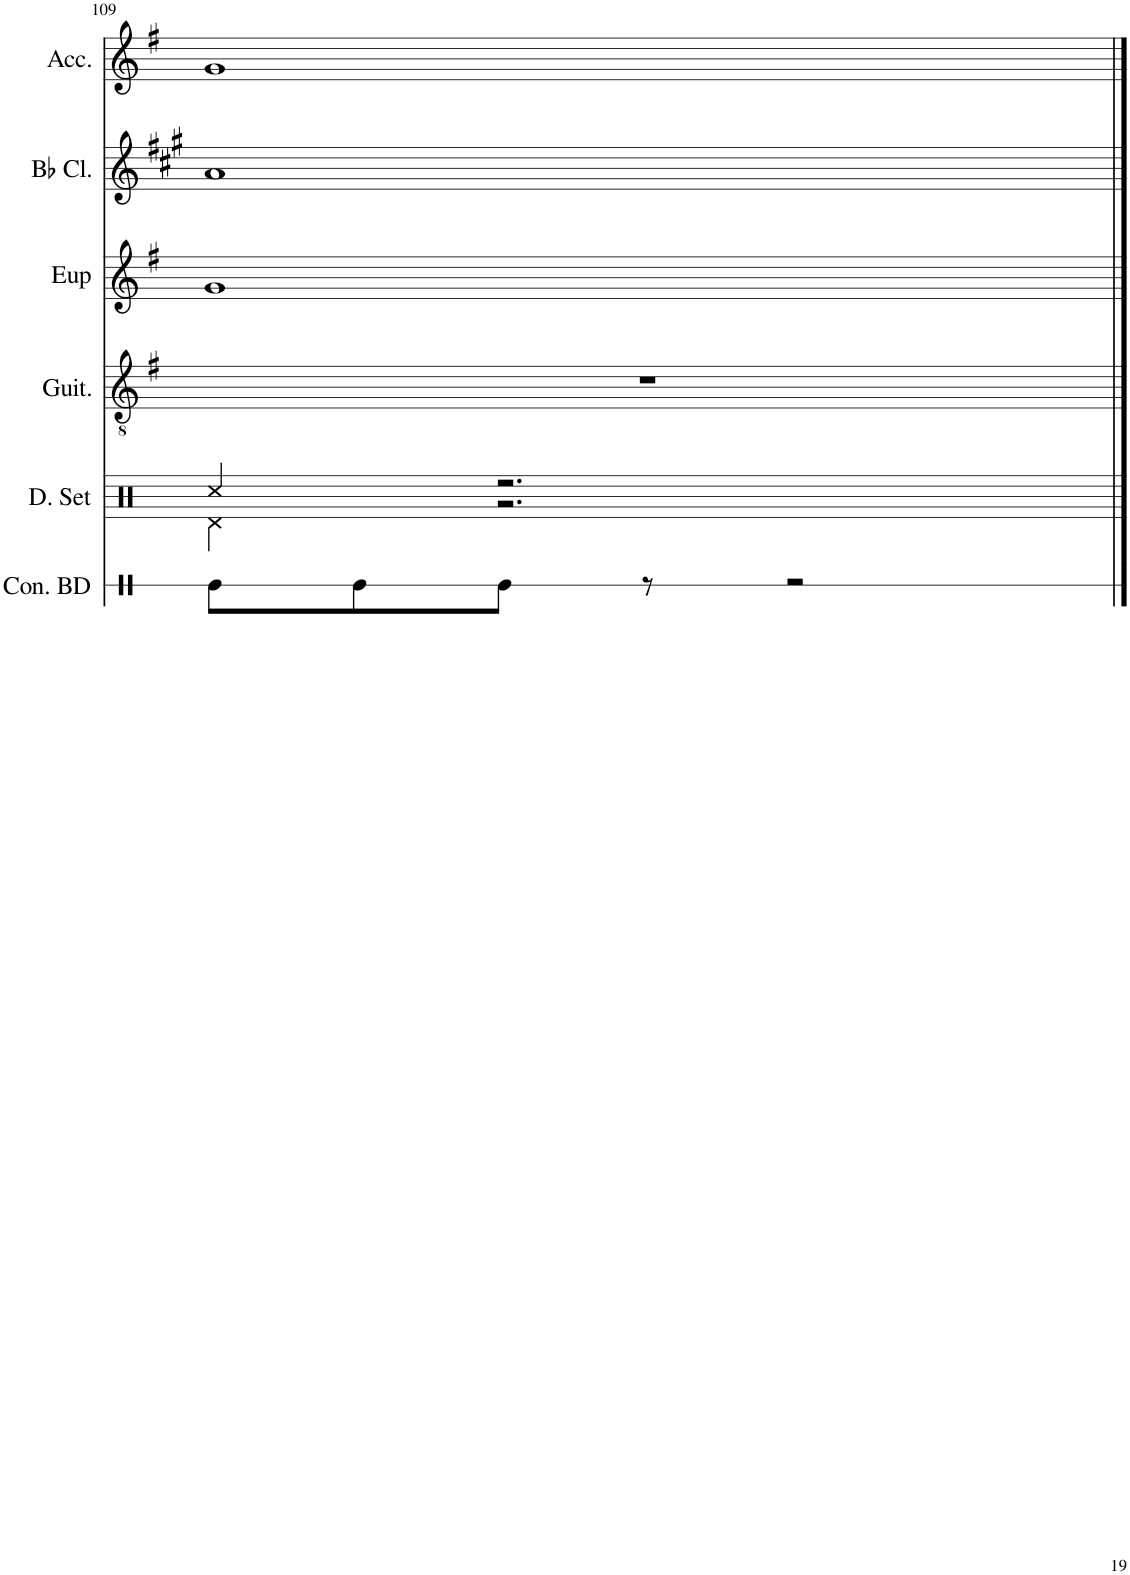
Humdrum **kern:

**kern	**kern	**kern	**kern	**kern	**kern
*part6	*part5	*part4	*part3	*part2	*part1
*staff6	*staff5	*staff4	*staff3	*staff2	*staff1
*I"Concert Bass Drum	*I"Drumset	*I"Classical Guitar	*I"Euphonium	*I"Bb Clarinet	*I"Accordion
*I'Con. BD	*I'D. Set	*I'Guit.	*I'Eup	*I'Bb Cl.	*I'Acc.
!!LO:PB:g=z
*clefX	*clefX	*clefGv2	*clefG2	*clefG2	*clefG2
*	*	*	*Trd14c24	*Trd1c2	*
*k[]	*k[f#]	*k[f#]	*k[f#]	*k[f#c#g#]	*k[f#]
*M4/4	*M4/4	*M4/4	*M4/4	*M4/4	*M4/4
=109	=109	=109	=109	=109	=109
*	*^	*	*	*	*
8Re\L	4Rcc/	4Rd\	1r	1g	1a	1g
8Re\	.	.	.	.	.	.
8Re\J	2.r	2.r	.	.	.	.
8r	.	.	.	.	.	.
2r	.	.	.	.	.	.
*	*v	*v	*	*	*	*
==	==	==	==	==	==
*-	*-	*-	*-	*-	*-
